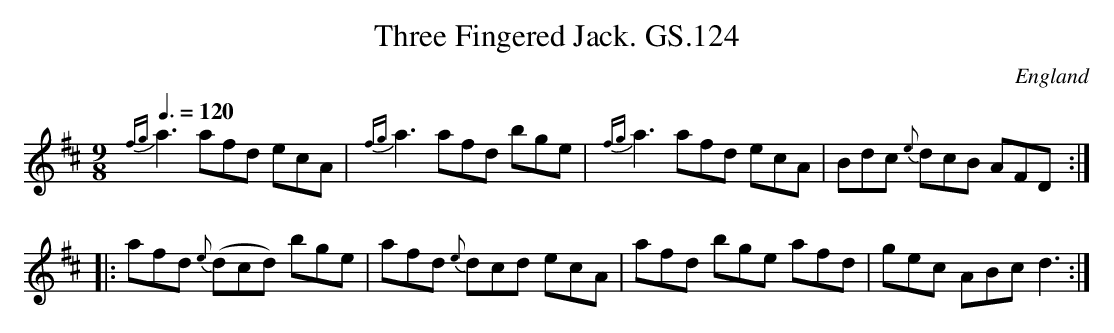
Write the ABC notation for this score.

X:1
T:Three Fingered Jack. GS.124
M:9/8
L:1/8
Q:3/8=120
O:England
K:D major
{fg}a3 afd ecA | {fg} a3 afd bge | {fg}a3 afd ecA | Bdc {e}dcB AFD :|!
|:afd {e}(dcd) bge | afd {e}dcd ecA | afd bge afd | gec ABc d3  :|
